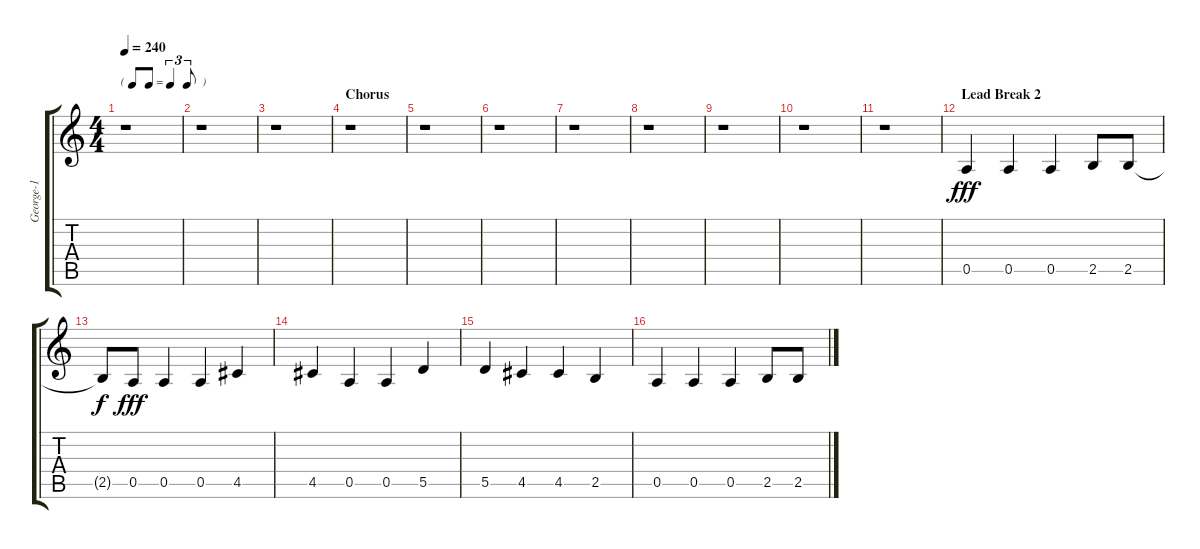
\track ("George-1" "George-1") {instrument electricguitarjazz}
\staff {score tabs}
\tuning (E4 B3 G3 D3 A2 E2) {hide}
\ts (4 4)
\tf triplet8th
\tempo 240
\clef g2
\ks c
r.1{dy f} |
r.1 |
r.1 |
\section ("" "Chorus ")
r.1 |
r.1 |
r.1 |
r.1 |
r.1 |
r.1 |
r.1 |
r.1 |
\section ("" "Lead Break 2")
0.5.4{dy fff volume 16 instrument acousticguitarsteel} 0.5.4 0.5.4 2.5.8 2.5.8 |
2.5{t}.8{dy f} 0.5.8{dy fff} 0.5.4 0.5.4 4.5.4 |
4.5.4 0.5.4 0.5.4 5.5.4 |
5.5.4 4.5.4 4.5.4 2.5.4 |
0.5.4 0.5.4 0.5.4 2.5.8 2.5.8
